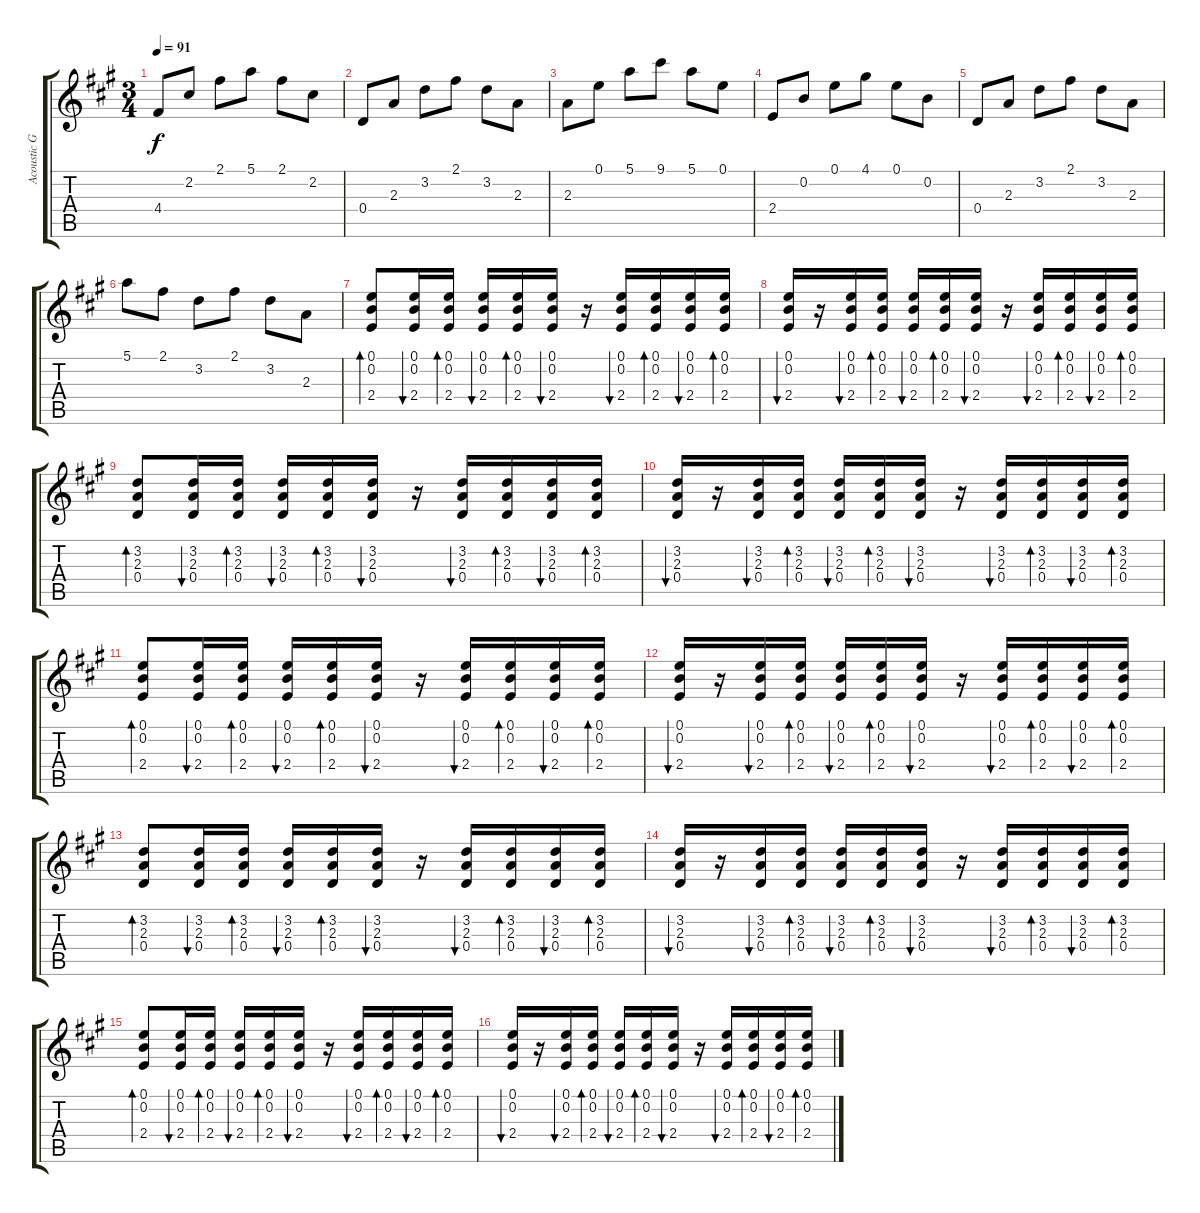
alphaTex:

\track ("Acoustic Guitar 2" "Acoustic G") {instrument acousticguitarsteel}
\staff {score tabs}
\tuning (E4 B3 G3 D3 A2 E2) {hide}
\ts (3 4)
\tempo 91
\clef g2
\ks a
4.4.8{dy f} 2.2.8 2.1.8 5.1.8 2.1.8 2.2.8 |
0.4.8 2.3.8 3.2.8 2.1.8 3.2.8 2.3.8 |
2.3.8 0.1.8 5.1.8 9.1.8 5.1.8 0.1.8 |
2.4.8 0.2.8 0.1.8 4.1.8 0.1.8 0.2.8 |
0.4.8 2.3.8 3.2.8 2.1.8 3.2.8 2.3.8 |
5.1.8 2.1.8 3.2.8 2.1.8 3.2.8 2.3.8 |
(0.1 0.2 2.4).8{bd 60} (0.1 0.2 2.4).16{bu 60} (0.1 0.2 2.4).16{bd 60} (0.1 0.2 2.4).16{bu 60} (0.1 0.2 2.4).16{bd 60} (0.1 0.2 2.4).16{bu 60} r.16 (0.1 0.2 2.4).16{bu 60} (0.1 0.2 2.4).16{bd 60} (0.1 0.2 2.4).16{bu 60} (0.1 0.2 2.4).16{bd 60} |
(0.1 0.2 2.4).16{bu 60} r.16 (0.1 0.2 2.4).16{bu 60} (0.1 0.2 2.4).16{bd 60} (0.1 0.2 2.4).16{bu 60} (0.1 0.2 2.4).16{bd 60} (0.1 0.2 2.4).16{bu 60} r.16 (0.1 0.2 2.4).16{bu 60} (0.1 0.2 2.4).16{bd 60} (0.1 0.2 2.4).16{bu 60} (0.1 0.2 2.4).16{bd 60} |
(3.2 2.3 0.4).8{bd 60} (3.2 2.3 0.4).16{bu 60} (3.2 2.3 0.4).16{bd 60} (3.2 2.3 0.4).16{bu 60} (3.2 2.3 0.4).16{bd 60} (3.2 2.3 0.4).16{bu 60} r.16 (3.2 2.3 0.4).16{bu 60} (3.2 2.3 0.4).16{bd 60} (3.2 2.3 0.4).16{bu 60} (3.2 2.3 0.4).16{bd 60} |
(3.2 2.3 0.4).16{bu 60} r.16 (3.2 2.3 0.4).16{bu 60} (3.2 2.3 0.4).16{bd 60} (3.2 2.3 0.4).16{bu 60} (3.2 2.3 0.4).16{bd 60} (3.2 2.3 0.4).16{bu 60} r.16 (3.2 2.3 0.4).16{bu 60} (3.2 2.3 0.4).16{bd 60} (3.2 2.3 0.4).16{bu 60} (3.2 2.3 0.4).16{bd 60} |
(0.1 0.2 2.4).8{bd 60} (0.1 0.2 2.4).16{bu 60} (0.1 0.2 2.4).16{bd 60} (0.1 0.2 2.4).16{bu 60} (0.1 0.2 2.4).16{bd 60} (0.1 0.2 2.4).16{bu 60} r.16 (0.1 0.2 2.4).16{bu 60} (0.1 0.2 2.4).16{bd 60} (0.1 0.2 2.4).16{bu 60} (0.1 0.2 2.4).16{bd 60} |
(0.1 0.2 2.4).16{bu 60} r.16 (0.1 0.2 2.4).16{bu 60} (0.1 0.2 2.4).16{bd 60} (0.1 0.2 2.4).16{bu 60} (0.1 0.2 2.4).16{bd 60} (0.1 0.2 2.4).16{bu 60} r.16 (0.1 0.2 2.4).16{bu 60} (0.1 0.2 2.4).16{bd 60} (0.1 0.2 2.4).16{bu 60} (0.1 0.2 2.4).16{bd 60} |
(3.2 2.3 0.4).8{bd 60} (3.2 2.3 0.4).16{bu 60} (3.2 2.3 0.4).16{bd 60} (3.2 2.3 0.4).16{bu 60} (3.2 2.3 0.4).16{bd 60} (3.2 2.3 0.4).16{bu 60} r.16 (3.2 2.3 0.4).16{bu 60} (3.2 2.3 0.4).16{bd 60} (3.2 2.3 0.4).16{bu 60} (3.2 2.3 0.4).16{bd 60} |
(3.2 2.3 0.4).16{bu 60} r.16 (3.2 2.3 0.4).16{bu 60} (3.2 2.3 0.4).16{bd 60} (3.2 2.3 0.4).16{bu 60} (3.2 2.3 0.4).16{bd 60} (3.2 2.3 0.4).16{bu 60} r.16 (3.2 2.3 0.4).16{bu 60} (3.2 2.3 0.4).16{bd 60} (3.2 2.3 0.4).16{bu 60} (3.2 2.3 0.4).16{bd 60} |
(0.1 0.2 2.4).8{bd 60} (0.1 0.2 2.4).16{bu 60} (0.1 0.2 2.4).16{bd 60} (0.1 0.2 2.4).16{bu 60} (0.1 0.2 2.4).16{bd 60} (0.1 0.2 2.4).16{bu 60} r.16 (0.1 0.2 2.4).16{bu 60} (0.1 0.2 2.4).16{bd 60} (0.1 0.2 2.4).16{bu 60} (0.1 0.2 2.4).16{bd 60} |
(0.1 0.2 2.4).16{bu 60} r.16 (0.1 0.2 2.4).16{bu 60} (0.1 0.2 2.4).16{bd 60} (0.1 0.2 2.4).16{bu 60} (0.1 0.2 2.4).16{bd 60} (0.1 0.2 2.4).16{bu 60} r.16 (0.1 0.2 2.4).16{bu 60} (0.1 0.2 2.4).16{bd 60} (0.1 0.2 2.4).16{bu 60} (0.1 0.2 2.4).16{bd 60}
